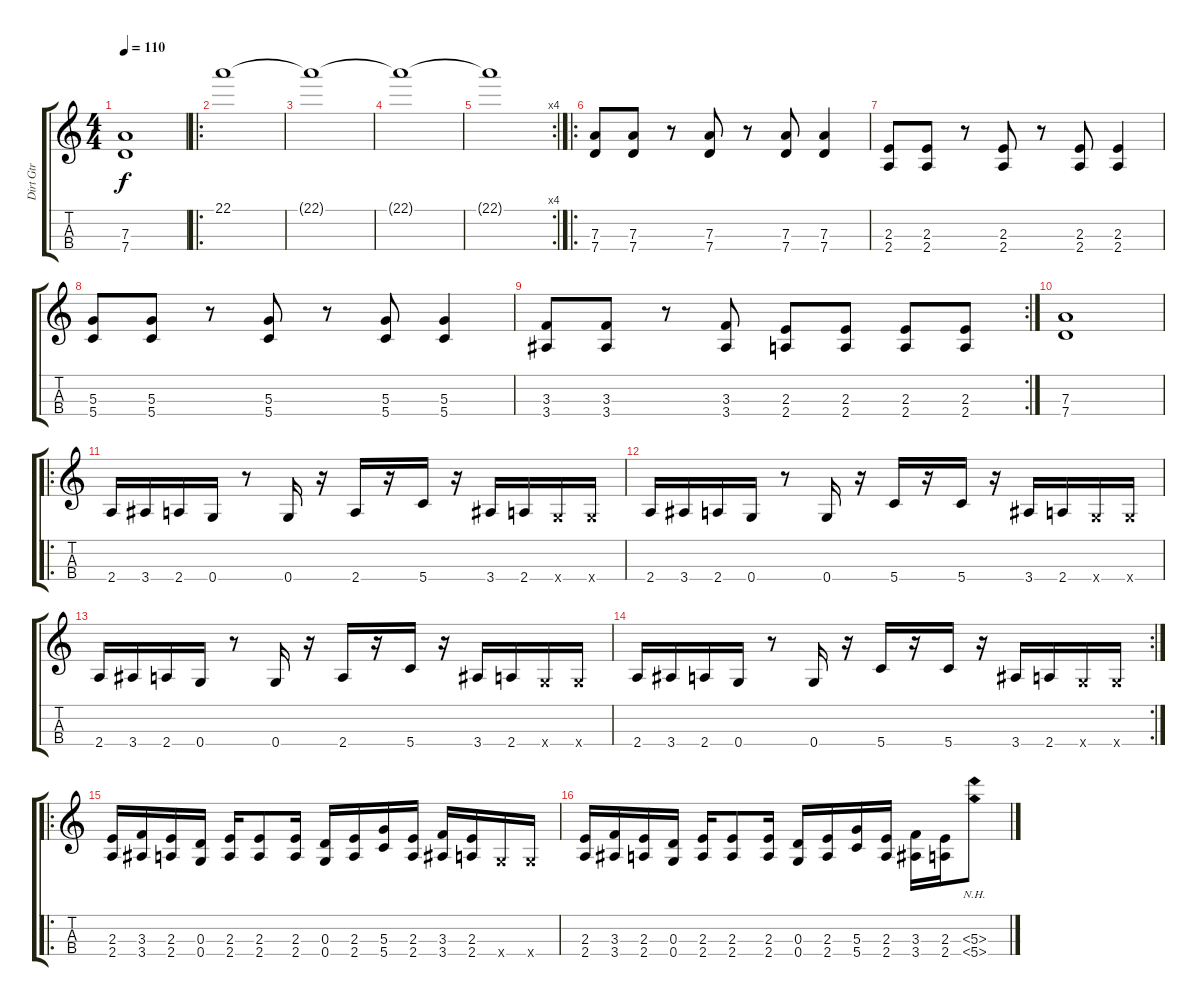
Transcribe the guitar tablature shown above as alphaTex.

\track ("Dirt Gtr" "Dirt Gtr") {instrument distortionguitar}
\staff {score tabs}
\tuning (B3 G3 D3 G2) {hide}
\ts (4 4)
\tempo 110
\clef g2
\ks c
(7.3 7.4).1{dy f} |
\ro
22.1.1 |
22.1{t}.1 |
22.1{t}.1 |
\rc 4
22.1{t}.1 |
\ro
(7.3 7.4).8 (7.3 7.4).8 r.8 (7.3 7.4).8 r.8 (7.3 7.4).8 (7.3 7.4).4 |
(2.3 2.4).8 (2.3 2.4).8 r.8 (2.3 2.4).8 r.8 (2.3 2.4).8 (2.3 2.4).4 |
(5.3 5.4).8 (5.3 5.4).8 r.8 (5.3 5.4).8 r.8 (5.3 5.4).8 (5.3 5.4).4 |
\rc 2
(3.3 3.4).8 (3.3 3.4).8 r.8 (3.3 3.4).8 (2.3 2.4).8 (2.3 2.4).8 (2.3 2.4).8 (2.3 2.4).8 |
(7.3 7.4).1 |
\ro
2.4.16 3.4.16 2.4.16 0.4.16 r.8 0.4.16 r.16 2.4.16 r.16 5.4.16 r.16 3.4.16 2.4.16 0.4{x}.16 0.4{x}.16 |
2.4.16 3.4.16 2.4.16 0.4.16 r.8 0.4.16 r.16 5.4.16 r.16 5.4.16 r.16 3.4.16 2.4.16 0.4{x}.16 0.4{x}.16 |
2.4.16 3.4.16 2.4.16 0.4.16 r.8 0.4.16 r.16 2.4.16 r.16 5.4.16 r.16 3.4.16 2.4.16 0.4{x}.16 0.4{x}.16 |
\rc 2
2.4.16 3.4.16 2.4.16 0.4.16 r.8 0.4.16 r.16 5.4.16 r.16 5.4.16 r.16 3.4.16 2.4.16 0.4{x}.16 0.4{x}.16 |
\ro
(2.3 2.4).16 (3.3 3.4).16 (2.3 2.4).16 (0.3 0.4).16 (2.3 2.4).16 (2.3 2.4).8 (2.3 2.4).16 (0.3 0.4).16 (2.3 2.4).16 (5.3 5.4).16 (2.3 2.4).16 (3.3 3.4).16 (2.3 2.4).16 0.4{x}.16 0.4{x}.16 |
(2.3 2.4).16 (3.3 3.4).16 (2.3 2.4).16 (0.3 0.4).16 (2.3 2.4).16 (2.3 2.4).8 (2.3 2.4).16 (0.3 0.4).16 (2.3 2.4).16 (5.3 5.4).16 (2.3 2.4).16 (3.3 3.4).16 (2.3 2.4).16 (5.3{nh} 5.4{nh}).8
